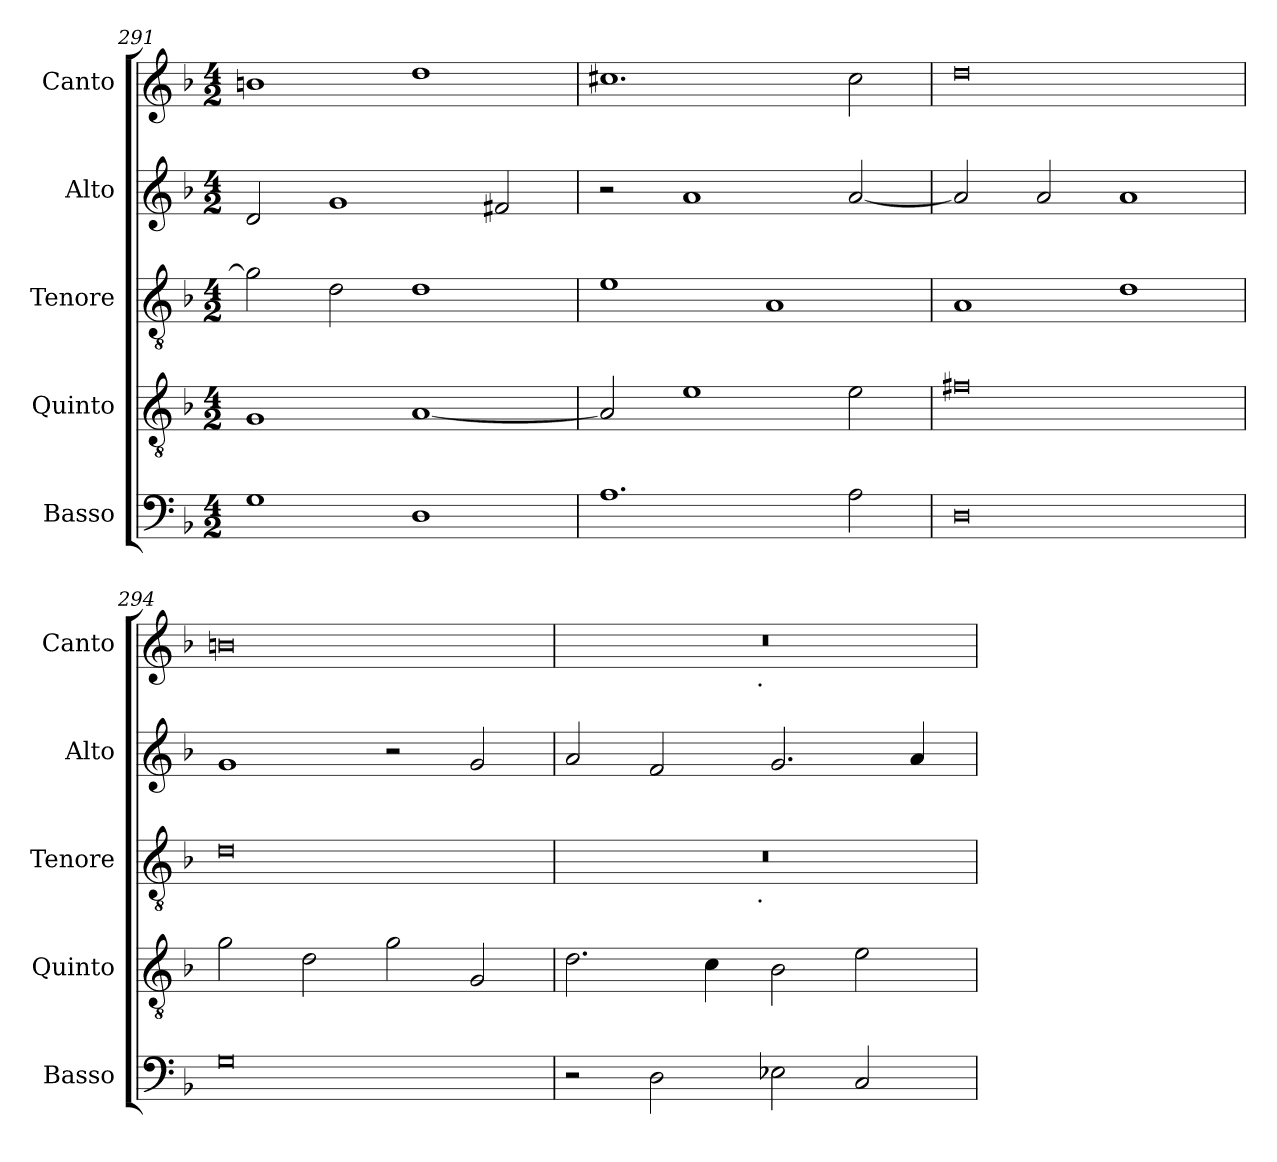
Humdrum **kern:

**kern	**kern	**kern	**kern	**kern
*part5	*part4	*part3	*part2	*part1
*staff5	*staff4	*staff3	*staff2	*staff1
*I"Basso	*I"Quinto	*I"Tenore	*I"Alto	*I"Canto
*I'Basso	*I'Quinto	*I'Tenore	*I'Alto	*I'Canto
*clefF4	*clefGv2	*clefGv2	*clefG2	*clefG2
*k[b-]	*k[b-]	*k[b-]	*k[b-]	*k[b-]
*F:	*F:	*F:	*F:	*F:
*M4/2	*M4/2	*M4/2	*M4/2	*M4/2
=291	=291	=291	=291	=291
1G	1G	2g\]	2d/	1bn
.	.	2d\	1g	.
1D	[>1A	1d	.	1dd
.	.	.	2f#X/	.
!!LO:PB:g=z
=292	=292	=292	=292	=292
1.A	2A/]	1e	2r	1.cc#X
.	1e	.	1a	.
.	.	1A	.	.
2A\	2e\	.	[<2a/	2cc#\
=293	=293	=293	=293	=293
0D	0f#X	1A	2a/]	0dd
.	.	.	2a/	.
.	.	1d	1a	.
=294	=294	=294	=294	=294
0G	2g\	0d	1g	0bn
.	2d\	.	.	.
.	2g\	.	2r	.
.	2G/	.	2g/	.
=295	=295	=295	=295	=295
*	*	*^	*	*^
2r	2.d\	0r	2ryy	2a/	0r	2ryy
2D\	.	.	4...ryy	2f/	.	4...ryy
.	4c\	.	.	.	.	.
!	!	!	!	!	!	!LO:TX:b:t=.
!	!	!	!LO:TX:b:t=.	!	!	!
.	.	.	1ryy	.	.	1ryy
2E-X\	2B-\	.	.	2.g/	.	.
2C/	2e\	.	.	.	.	.
.	.	.	.	4a/	.	.
.	.	.	32ryy	.	.	32ryy
*	*	*v	*v	*	*v	*v
=	=	=	=	=
*-	*-	*-	*-	*-
